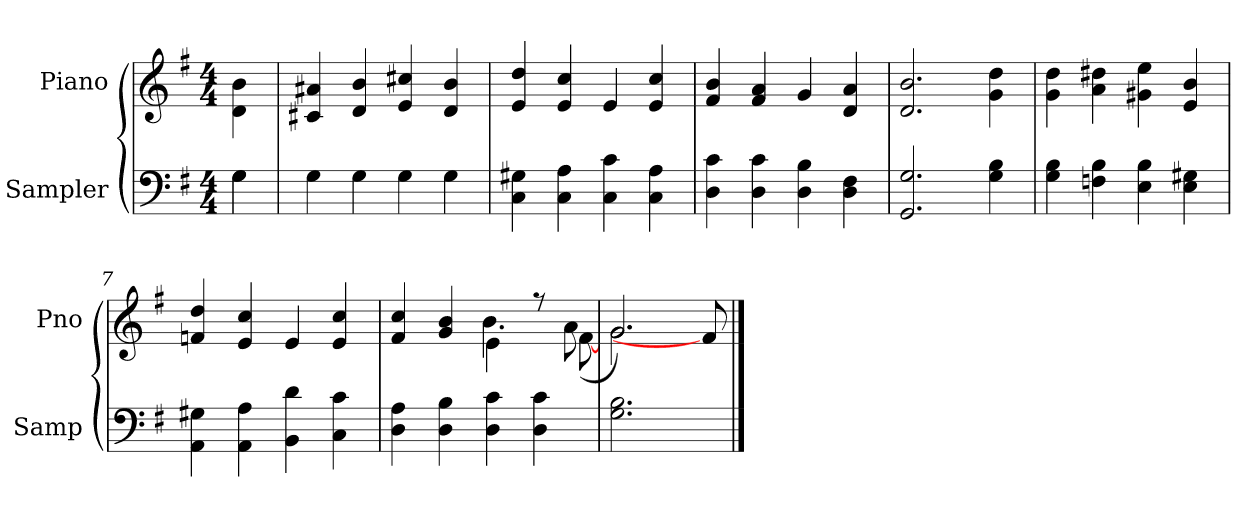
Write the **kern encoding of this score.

**kern	**kern
*part2	*part1
*staff2	*staff1
*I"Sampler	*I"Piano
*I'Samp	*I'Pno
*clefF4	*clefG2
*k[f#]	*k[f#]
*G:	*G:
*M4/4	*M4/4
=1	=1
*^	*
4G\	4G	4d\ 4b\
*v	*v	*
=2	=2
4G	4c#X 4a#X
4G	4d 4b
4G	4e 4cc#X
4G	4d 4b
=3	=3
4C 4G#X	4e 4dd
4C 4A	4e 4cc
4C 4c	4e
4C 4A	4e 4cc
=4	=4
4D 4c	4f# 4b
4D 4c	4f# 4a
4D 4B	4g
4D 4F#	4d 4a
=5	=5
2.GG 2.G	2.d 2.b
4G 4B	4g 4dd
=6	=6
4G 4B	4g 4dd
4Fn 4B	4a 4dd#X
4E 4B	4g#X 4ee
4E 4G#X	4e 4b
=7	=7
4AA 4G#X	4fn 4dd
4AA 4A	4e 4cc
4BB 4d	4e
4C 4c	4e 4cc
=8	=8
*	*^
4D 4A	4f# 4cc	2ryy
4D 4B	4g 4b	.
4D 4c	4e\	4.b
4D 4c	8r	.
.	8a\	([8f#
=9	=9	=9
2.G 2.B	2.g/)	2.g
8ryy	8ryy	8f#]
*	*v	*v
==	==
*-	*-
